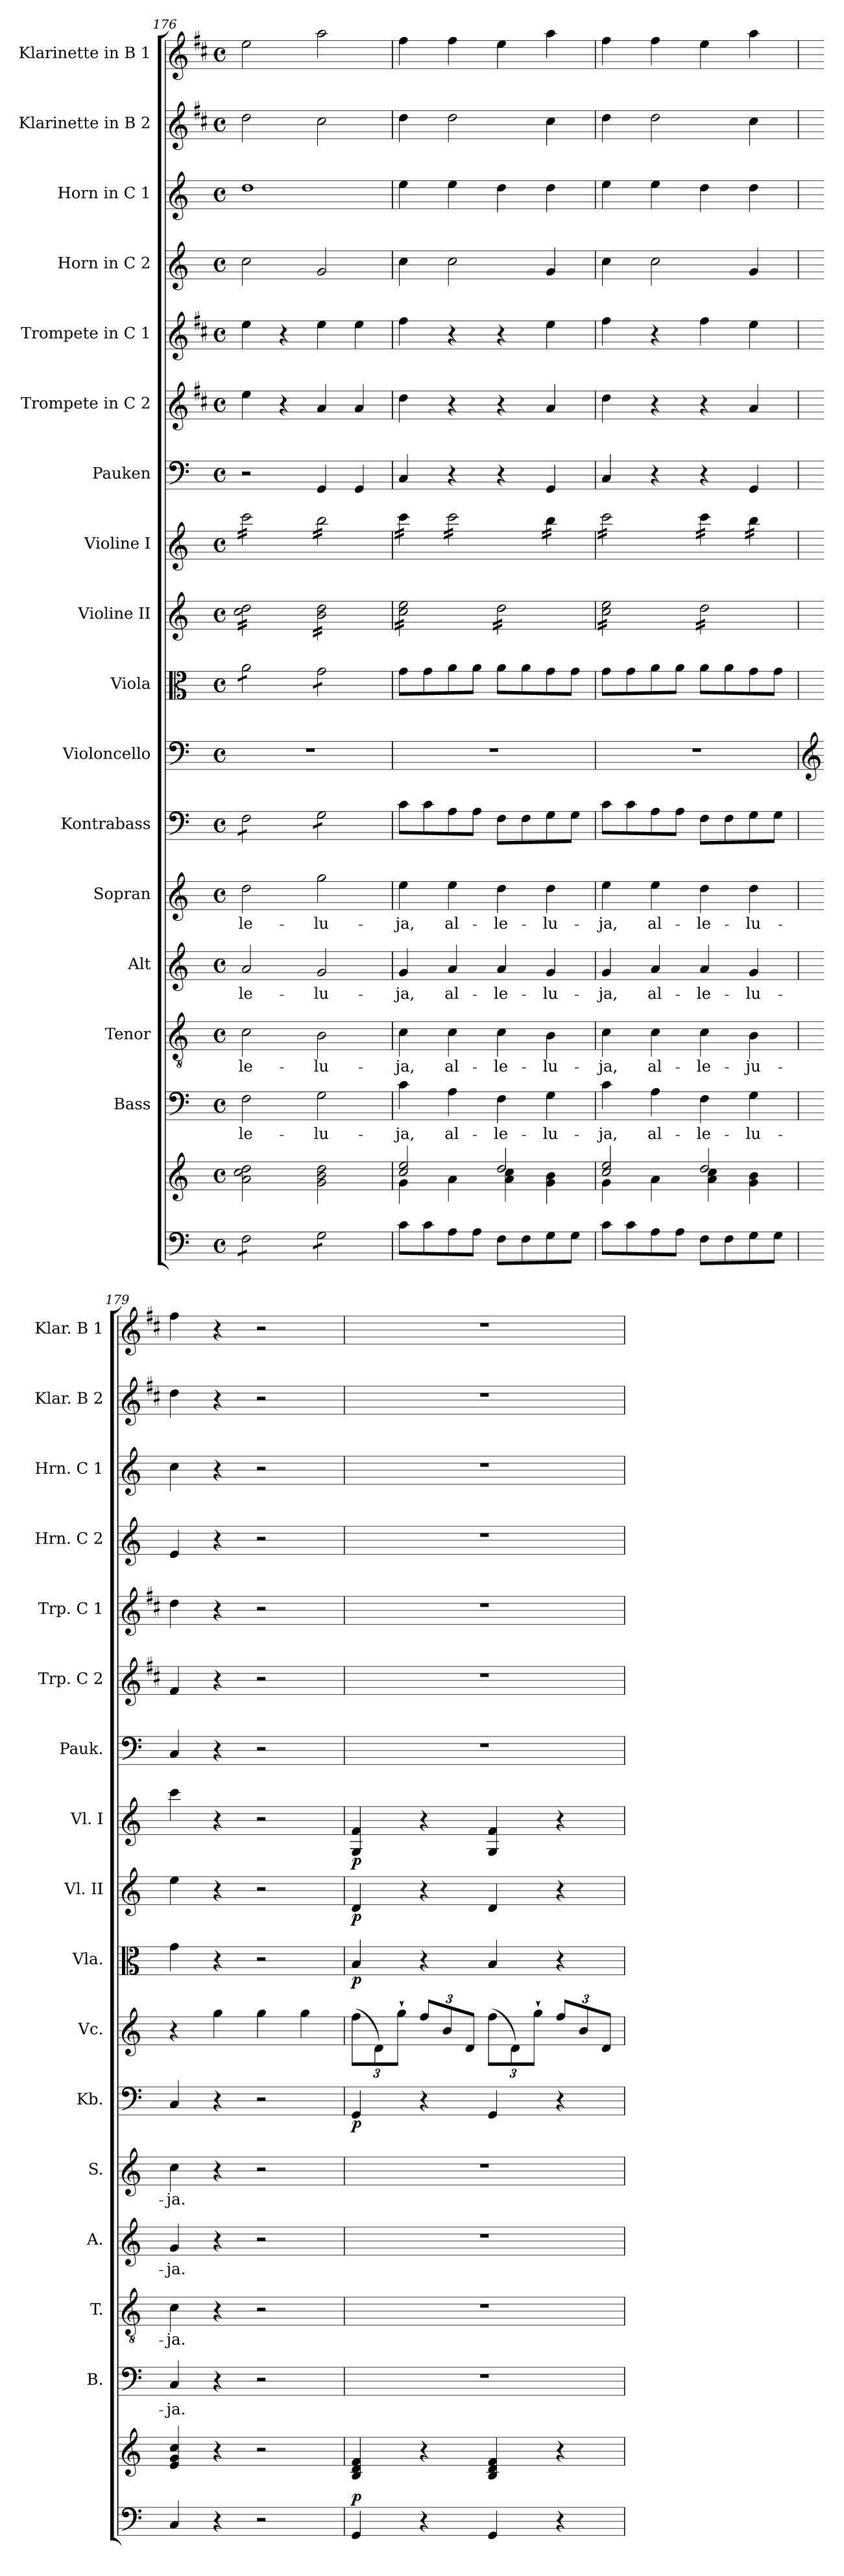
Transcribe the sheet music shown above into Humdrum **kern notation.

**kern	**kern	**dynam	**kern	**text	**kern	**text	**kern	**text	**kern	**text	**kern	**dynam	**kern	**kern	**dynam	**kern	**dynam	**kern	**dynam	**kern	**kern	**kern	**kern	**kern	**kern	**kern
*part17	*part17	*part17	*part16	*part16	*part15	*part15	*part14	*part14	*part13	*part13	*part12	*part12	*part11	*part10	*part10	*part9	*part9	*part8	*part8	*part7	*part6	*part5	*part4	*part3	*part2	*part1
*staff18	*staff17	*staff17/18	*staff16	*staff16	*staff15	*staff15	*staff14	*staff14	*staff13	*staff13	*staff12	*staff12	*staff11	*staff10	*staff10	*staff9	*staff9	*staff8	*staff8	*staff7	*staff6	*staff5	*staff4	*staff3	*staff2	*staff1
*	*	*	*I"Bass	*	*I"Tenor	*	*I"Alt	*	*I"Sopran	*	*I"Kontrabass	*	*I"Violoncello	*I"Viola	*	*I"Violine II	*	*I"Violine I	*	*I"Pauken	*I"Trompete in C 2	*I"Trompete in C 1	*I"Horn in C 2	*I"Horn in C 1	*I"Klarinette in B 2	*I"Klarinette in B 1
*	*	*	*I'B.	*	*I'T.	*	*I'A.	*	*I'S.	*	*I'Kb.	*	*I'Vc.	*I'Vla.	*	*I'Vl. II	*	*I'Vl. I	*	*I'Pauk.	*I'Trp. C 2	*I'Trp. C 1	*I'Hrn. C 2	*I'Hrn. C 1	*I'Klar. B 2	*I'Klar. B 1
!!LO:PB:g=z
*clefF4	*clefG2	*	*clefF4	*	*clefGv2	*	*clefG2	*	*clefG2	*	*clefF4	*	*clefF4	*clefC3	*	*clefG2	*	*clefG2	*	*clefF4	*clefG2	*clefG2	*clefG2	*clefG2	*clefG2	*clefG2
*	*	*	*	*	*	*	*	*	*	*	*ITrd7c12	*	*	*	*	*	*	*	*	*	*ITrd1c2	*ITrd1c2	*ITrd7c12	*ITrd7c12	*ITrd1c2	*ITrd1c2
*k[]	*k[]	*	*k[]	*	*k[]	*	*k[]	*	*k[]	*	*k[]	*	*k[]	*k[]	*	*k[]	*	*k[]	*	*k[]	*k[]	*k[]	*k[]	*k[]	*k[]	*k[]
*C:	*C:	*	*C:	*	*C:	*	*C:	*	*C:	*	*C:	*	*C:	*C:	*	*C:	*	*C:	*	*C:	*C:	*C:	*C:	*C:	*C:	*C:
*M4/4	*M4/4	*	*M4/4	*	*M4/4	*	*M4/4	*	*M4/4	*	*M4/4	*	*M4/4	*M4/4	*	*M4/4	*	*M4/4	*	*M4/4	*M4/4	*M4/4	*M4/4	*M4/4	*M4/4	*M4/4
*met(c)	*met(c)	*	*met(c)	*	*met(c)	*	*met(c)	*	*met(c)	*	*met(c)	*	*met(c)	*met(c)	*	*met(c)	*	*met(c)	*	*met(c)	*met(c)	*met(c)	*met(c)	*met(c)	*met(c)	*met(c)
=176	=176	=176	=176	=176	=176	=176	=176	=176	=176	=176	=176	=176	=176	=176	=176	=176	=176	=176	=176	=176	=176	=176	=176	=176	=176	=176
!	!	!	!	!LO:LY:b	!	!LO:LY:b	!	!LO:LY:b	!	!LO:LY:b	!	!	!	!	!	!	!	!	!	!	!	!	!	!	!	!
*tremolo	*	*	*	*	*	*	*	*	*	*	*	*	*	*	*	*	*	*	*	*	*	*	*	*	*	*
*	*	*	*	*	*	*	*	*	*	*	*tremolo	*	*	*	*	*	*	*	*	*	*	*	*	*	*	*
*	*	*	*	*	*	*	*	*	*	*	*	*	*	*tremolo	*	*	*	*	*	*	*	*	*	*	*	*
*	*	*	*	*	*	*	*	*	*	*	*	*	*	*	*	*tremolo	*	*	*	*	*	*	*	*	*	*
*	*	*	*	*	*	*	*	*	*	*	*	*	*	*	*	*	*	*tremolo	*	*	*	*	*	*	*	*
8F\L	2a\ 2cc\ 2dd\	.	2F\	-le-	2c\	-le-	2a/	-le-	2dd\	-le-	8FF\L	.	1r	8a\L	.	16cc\ 16dd\LL	.	16ccc\LL	.	2r	4dd\	4dd\	2c\	1d	2cc\	2dd\
.	.	.	.	.	.	.	.	.	.	.	.	.	.	.	.	16cc\ 16dd\	.	16ccc\	.	.	.	.	.	.	.	.
8F\	.	.	.	.	.	.	.	.	.	.	8FF\	.	.	8a\	.	16cc\ 16dd\	.	16ccc\	.	.	.	.	.	.	.	.
.	.	.	.	.	.	.	.	.	.	.	.	.	.	.	.	16cc\ 16dd\	.	16ccc\	.	.	.	.	.	.	.	.
8F\	.	.	.	.	.	.	.	.	.	.	8FF\	.	.	8a\	.	16cc\ 16dd\	.	16ccc\	.	.	4r	4r	.	.	.	.
.	.	.	.	.	.	.	.	.	.	.	.	.	.	.	.	16cc\ 16dd\	.	16ccc\	.	.	.	.	.	.	.	.
8F\J	.	.	.	.	.	.	.	.	.	.	8FF\J	.	.	8a\J	.	16cc\ 16dd\	.	16ccc\	.	.	.	.	.	.	.	.
.	.	.	.	.	.	.	.	.	.	.	.	.	.	.	.	16cc\ 16dd\JJ	.	16ccc\JJ	.	.	.	.	.	.	.	.
!	!	!	!	!LO:LY:b	!	!LO:LY:b	!	!LO:LY:b	!	!LO:LY:b	!	!	!	!	!	!	!	!	!	!	!	!	!	!	!	!
8G\L	2g\ 2b\ 2dd\	.	2G\	-lu-	2B\	-lu-	2g/	-lu-	2gg\	-lu-	8GG\L	.	.	8g\L	.	16b\ 16dd\LL	.	16bb\LL	.	4GG/	4g/	4dd\	2G/	.	2b\	2gg\
.	.	.	.	.	.	.	.	.	.	.	.	.	.	.	.	16b\ 16dd\	.	16bb\	.	.	.	.	.	.	.	.
8G\	.	.	.	.	.	.	.	.	.	.	8GG\	.	.	8g\	.	16b\ 16dd\	.	16bb\	.	.	.	.	.	.	.	.
.	.	.	.	.	.	.	.	.	.	.	.	.	.	.	.	16b\ 16dd\	.	16bb\	.	.	.	.	.	.	.	.
8G\	.	.	.	.	.	.	.	.	.	.	8GG\	.	.	8g\	.	16b\ 16dd\	.	16bb\	.	4GG/	4g/	4dd\	.	.	.	.
.	.	.	.	.	.	.	.	.	.	.	.	.	.	.	.	16b\ 16dd\	.	16bb\	.	.	.	.	.	.	.	.
8G\J	.	.	.	.	.	.	.	.	.	.	8GG\J	.	.	8g\J	.	16b\ 16dd\	.	16bb\	.	.	.	.	.	.	.	.
*	*	*	*	*	*	*	*	*	*	*	*	*	*	*Xtremolo	*	*	*	*	*	*	*	*	*	*	*	*
*	*	*	*	*	*	*	*	*	*	*	*Xtremolo	*	*	*	*	*	*	*	*	*	*	*	*	*	*	*
*Xtremolo	*	*	*	*	*	*	*	*	*	*	*	*	*	*	*	*	*	*	*	*	*	*	*	*	*	*
.	.	.	.	.	.	.	.	.	.	.	.	.	.	.	.	16b\ 16dd\JJ	.	16bb\JJ	.	.	.	.	.	.	.	.
=177	=177	=177	=177	=177	=177	=177	=177	=177	=177	=177	=177	=177	=177	=177	=177	=177	=177	=177	=177	=177	=177	=177	=177	=177	=177	=177
*	*^	*	*	*	*	*	*	*	*	*	*	*	*	*	*	*	*	*	*	*	*	*	*	*	*	*
!	!	!	!	!	!LO:LY:b	!	!LO:LY:b	!	!LO:LY:b	!	!LO:LY:b	!	!	!	!	!	!	!	!	!	!	!	!	!	!	!	!
8c\L	2cc/ 2ee/	4g\	.	4c\	-ja,	4c\	-ja,	4g/	-ja,	4ee\	-ja,	8C\L	.	1r	8g\L	.	16cc\ 16ee\LL	.	16ccc\LL	.	4C/	4cc\	4ee\	4c\	4e\	4cc\	4ee\
.	.	.	.	.	.	.	.	.	.	.	.	.	.	.	.	.	16cc\ 16ee\	.	16ccc\	.	.	.	.	.	.	.	.
8c\	.	.	.	.	.	.	.	.	.	.	.	8C\	.	.	8g\	.	16cc\ 16ee\	.	16ccc\	.	.	.	.	.	.	.	.
.	.	.	.	.	.	.	.	.	.	.	.	.	.	.	.	.	16cc\ 16ee\	.	16ccc\JJ	.	.	.	.	.	.	.	.
!	!	!	!	!	!LO:LY:b	!	!LO:LY:b	!	!LO:LY:b	!	!LO:LY:b	!	!	!	!	!	!	!	!	!	!	!	!	!	!	!	!
8A\	.	4a\	.	4A\	al-	4c\	al-	4a/	al-	4ee\	al-	8AA\	.	.	8a\	.	16cc\ 16ee\	.	16ccc\LL	.	4r	4r	4r	2c\	4e\	2cc\	4ee\
.	.	.	.	.	.	.	.	.	.	.	.	.	.	.	.	.	16cc\ 16ee\	.	16ccc\	.	.	.	.	.	.	.	.
8A\J	.	.	.	.	.	.	.	.	.	.	.	8AA\J	.	.	8a\J	.	16cc\ 16ee\	.	16ccc\	.	.	.	.	.	.	.	.
.	.	.	.	.	.	.	.	.	.	.	.	.	.	.	.	.	16cc\ 16ee\JJ	.	16ccc\	.	.	.	.	.	.	.	.
!	!	!	!	!	!LO:LY:b	!	!LO:LY:b	!	!LO:LY:b	!	!LO:LY:b	!	!	!	!	!	!	!	!	!	!	!	!	!	!	!	!
8F\L	2dd/	4a\ 4cc\	.	4F\	-le-	4c\	-le-	4a/	-le-	4dd\	-le-	8FF\L	.	.	8a\L	.	16dd\LL	.	16ccc\	.	4r	4r	4r	.	4d\	.	4dd\
.	.	.	.	.	.	.	.	.	.	.	.	.	.	.	.	.	16dd\	.	16ccc\	.	.	.	.	.	.	.	.
8F\	.	.	.	.	.	.	.	.	.	.	.	8FF\	.	.	8a\	.	16dd\	.	16ccc\	.	.	.	.	.	.	.	.
.	.	.	.	.	.	.	.	.	.	.	.	.	.	.	.	.	16dd\	.	16ccc\JJ	.	.	.	.	.	.	.	.
!	!	!	!	!	!LO:LY:b	!	!LO:LY:b	!	!LO:LY:b	!	!LO:LY:b	!	!	!	!	!	!	!	!	!	!	!	!	!	!	!	!
8G\	.	4g\ 4b\	.	4G\	-lu-	4B\	-lu-	4g/	-lu-	4dd\	-lu-	8GG\	.	.	8g\	.	16dd\	.	16bb\LL	.	4GG/	4g/	4dd\	4G/	4d\	4b\	4gg\
.	.	.	.	.	.	.	.	.	.	.	.	.	.	.	.	.	16dd\	.	16bb\	.	.	.	.	.	.	.	.
8G\J	.	.	.	.	.	.	.	.	.	.	.	8GG\J	.	.	8g\J	.	16dd\	.	16bb\	.	.	.	.	.	.	.	.
.	.	.	.	.	.	.	.	.	.	.	.	.	.	.	.	.	16dd\JJ	.	16bb\JJ	.	.	.	.	.	.	.	.
=178	=178	=178	=178	=178	=178	=178	=178	=178	=178	=178	=178	=178	=178	=178	=178	=178	=178	=178	=178	=178	=178	=178	=178	=178	=178	=178	=178
!	!	!	!	!	!LO:LY:b	!	!LO:LY:b	!	!LO:LY:b	!	!LO:LY:b	!	!	!	!	!	!	!	!	!	!	!	!	!	!	!	!
8c\L	2cc/ 2ee/	4g\	.	4c\	-ja,	4c\	-ja,	4g/	-ja,	4ee\	-ja,	8C\L	.	1r	8g\L	.	16cc\ 16ee\LL	.	16ccc\LL	.	4C/	4cc\	4ee\	4c\	4e\	4cc\	4ee\
.	.	.	.	.	.	.	.	.	.	.	.	.	.	.	.	.	16cc\ 16ee\	.	16ccc\	.	.	.	.	.	.	.	.
8c\	.	.	.	.	.	.	.	.	.	.	.	8C\	.	.	8g\	.	16cc\ 16ee\	.	16ccc\	.	.	.	.	.	.	.	.
.	.	.	.	.	.	.	.	.	.	.	.	.	.	.	.	.	16cc\ 16ee\	.	16ccc\	.	.	.	.	.	.	.	.
!	!	!	!	!	!LO:LY:b	!	!LO:LY:b	!	!LO:LY:b	!	!LO:LY:b	!	!	!	!	!	!	!	!	!	!	!	!	!	!	!	!
8A\	.	4a\	.	4A\	al-	4c\	al-	4a/	al-	4ee\	al-	8AA\	.	.	8a\	.	16cc\ 16ee\	.	16ccc\	.	4r	4r	4r	2c\	4e\	2cc\	4ee\
.	.	.	.	.	.	.	.	.	.	.	.	.	.	.	.	.	16cc\ 16ee\	.	16ccc\	.	.	.	.	.	.	.	.
8A\J	.	.	.	.	.	.	.	.	.	.	.	8AA\J	.	.	8a\J	.	16cc\ 16ee\	.	16ccc\	.	.	.	.	.	.	.	.
.	.	.	.	.	.	.	.	.	.	.	.	.	.	.	.	.	16cc\ 16ee\JJ	.	16ccc\JJ	.	.	.	.	.	.	.	.
!	!	!	!	!	!LO:LY:b	!	!LO:LY:b	!	!LO:LY:b	!	!LO:LY:b	!	!	!	!	!	!	!	!	!	!	!	!	!	!	!	!
8F\L	2dd/	4a\ 4cc\	.	4F\	-le-	4c\	-le-	4a/	-le-	4dd\	-le-	8FF\L	.	.	8a\L	.	16dd\LL	.	16ccc\LL	.	4r	4r	4ee\	.	4d\	.	4dd\
.	.	.	.	.	.	.	.	.	.	.	.	.	.	.	.	.	16dd\	.	16ccc\	.	.	.	.	.	.	.	.
8F\	.	.	.	.	.	.	.	.	.	.	.	8FF\	.	.	8a\	.	16dd\	.	16ccc\	.	.	.	.	.	.	.	.
.	.	.	.	.	.	.	.	.	.	.	.	.	.	.	.	.	16dd\	.	16ccc\JJ	.	.	.	.	.	.	.	.
!	!	!	!	!	!LO:LY:b	!	!LO:LY:b	!	!LO:LY:b	!	!LO:LY:b	!	!	!	!	!	!	!	!	!	!	!	!	!	!	!	!
8G\	.	4g\ 4b\	.	4G\	-lu-	4B\	-ju-	4g/	-lu-	4dd\	-lu-	8GG\	.	.	8g\	.	16dd\	.	16bb\LL	.	4GG/	4g/	4dd\	4G/	4d\	4b\	4gg\
.	.	.	.	.	.	.	.	.	.	.	.	.	.	.	.	.	16dd\	.	16bb\	.	.	.	.	.	.	.	.
8G\J	.	.	.	.	.	.	.	.	.	.	.	8GG\J	.	.	8g\J	.	16dd\	.	16bb\	.	.	.	.	.	.	.	.
.	.	.	.	.	.	.	.	.	.	.	.	.	.	.	.	.	16dd\JJ	.	16bb\JJ	.	.	.	.	.	.	.	.
*	*	*	*	*	*	*	*	*	*	*	*	*	*	*	*	*	*	*	*Xtremolo	*	*	*	*	*	*	*	*
*	*	*	*	*	*	*	*	*	*	*	*	*	*	*	*	*	*Xtremolo	*	*	*	*	*	*	*	*	*	*
*	*v	*v	*	*	*	*	*	*	*	*	*	*	*	*	*	*	*	*	*	*	*	*	*	*	*	*	*
=179	=179	=179	=179	=179	=179	=179	=179	=179	=179	=179	=179	=179	=179	=179	=179	=179	=179	=179	=179	=179	=179	=179	=179	=179	=179	=179
*	*	*	*	*	*	*	*	*	*	*	*	*	*clefG2	*	*	*	*	*	*	*	*	*	*	*	*	*
!	!	!	!	!LO:LY:b	!	!LO:LY:b	!	!LO:LY:b	!	!LO:LY:b	!	!	!	!	!	!	!	!	!	!	!	!	!	!	!	!
4C/	4e/ 4g/ 4cc/	.	4C/	-ja.	4c\	-ja.	4g/	-ja.	4cc\	-ja.	4CC/	.	4r	4g\	.	4ee\	.	4ccc\	.	4C/	4e/	4cc\	4E/	4c\	4cc\	4ee\
4r	4r	.	4r	.	4r	.	4r	.	4r	.	4r	.	4gg\	4r	.	4r	.	4r	.	4r	4r	4r	4r	4r	4r	4r
2r	2r	.	2r	.	2r	.	2r	.	2r	.	2r	.	4gg\	2r	.	2r	.	2r	.	2r	2r	2r	2r	2r	2r	2r
.	.	.	.	.	.	.	.	.	.	.	.	.	4gg\	.	.	.	.	.	.	.	.	.	.	.	.	.
=180	=180	=180	=180	=180	=180	=180	=180	=180	=180	=180	=180	=180	=180	=180	=180	=180	=180	=180	=180	=180	=180	=180	=180	=180	=180	=180
*	*	*	*	*	*	*	*	*	*	*	*	*	*Xbrackettup	*	*	*	*	*	*	*	*	*	*	*	*	*
!	!	!LO:DY:a=2	!	!	!	!	!	!	!	!	!	!LO:DY:b	!	!	!LO:DY:b	!	!LO:DY:b	!	!LO:DY:b	!	!	!	!	!	!	!
4GG/	4B/ 4d/ 4f/	p	1r	.	1r	.	1r	.	1r	.	4GGG/	p	(>12ff\L	4B/	p	4d/	p	4G/ 4f/	p	1r	1r	1r	1r	1r	1r	1r
.	.	.	.	.	.	.	.	.	.	.	.	.	12d\)	.	.	.	.	.	.	.	.	.	.	.	.	.
.	.	.	.	.	.	.	.	.	.	.	.	.	12gg`>\J	.	.	.	.	.	.	.	.	.	.	.	.	.
4r	4r	.	.	.	.	.	.	.	.	.	4r	.	12ff/L	4r	.	4r	.	4r	.	.	.	.	.	.	.	.
.	.	.	.	.	.	.	.	.	.	.	.	.	12b/	.	.	.	.	.	.	.	.	.	.	.	.	.
.	.	.	.	.	.	.	.	.	.	.	.	.	12d/J	.	.	.	.	.	.	.	.	.	.	.	.	.
4GG/	4B/ 4d/ 4f/	.	.	.	.	.	.	.	.	.	4GGG/	.	(>12ff\L	4B/	.	4d/	.	4G/ 4f/	.	.	.	.	.	.	.	.
.	.	.	.	.	.	.	.	.	.	.	.	.	12d\)	.	.	.	.	.	.	.	.	.	.	.	.	.
.	.	.	.	.	.	.	.	.	.	.	.	.	12gg`>\J	.	.	.	.	.	.	.	.	.	.	.	.	.
4r	4r	.	.	.	.	.	.	.	.	.	4r	.	12ff/L	4r	.	4r	.	4r	.	.	.	.	.	.	.	.
.	.	.	.	.	.	.	.	.	.	.	.	.	12b/	.	.	.	.	.	.	.	.	.	.	.	.	.
.	.	.	.	.	.	.	.	.	.	.	.	.	12d/J	.	.	.	.	.	.	.	.	.	.	.	.	.
=	=	=	=	=	=	=	=	=	=	=	=	=	=	=	=	=	=	=	=	=	=	=	=	=	=	=
*-	*-	*-	*-	*-	*-	*-	*-	*-	*-	*-	*-	*-	*-	*-	*-	*-	*-	*-	*-	*-	*-	*-	*-	*-	*-	*-
